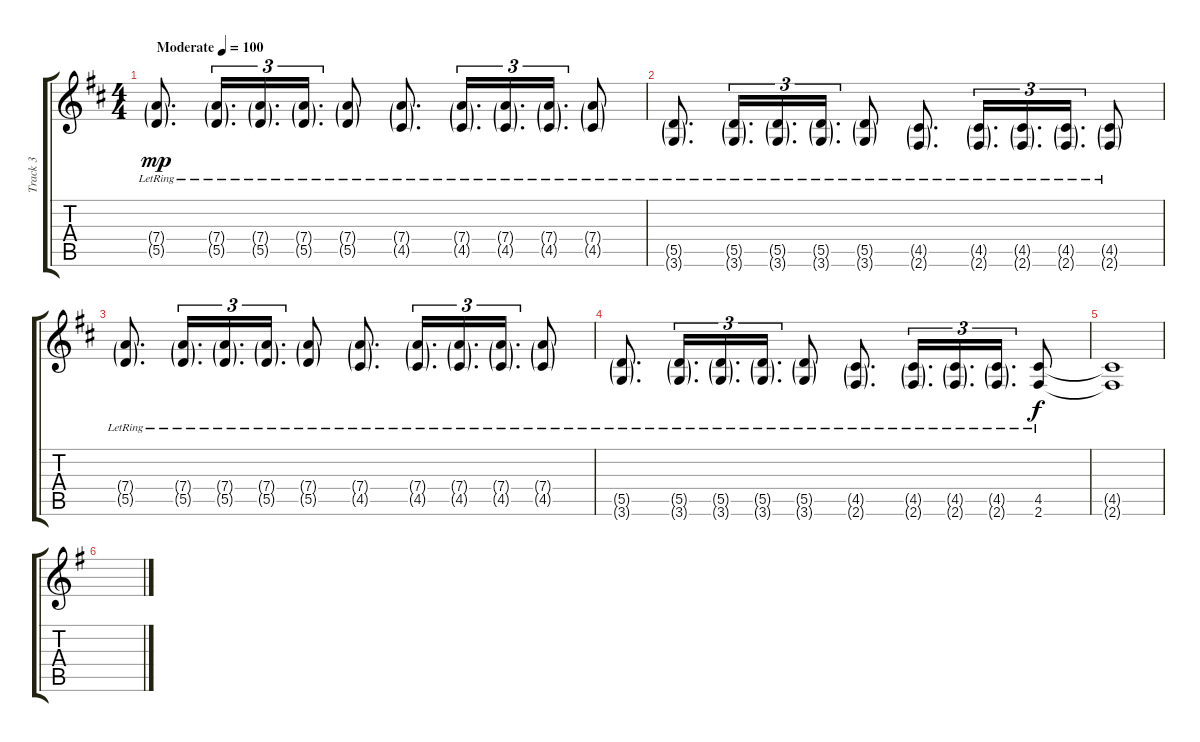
\track ("Track 3" "Track 3") {instrument acousticguitarnylon}
\staff {score tabs}
\tuning (E4 B3 G3 D3 A2 E2) {hide}
\ts (4 4)
\tempo (100 "Moderate")
\clef g2
\ks d
(7.4{g lr} 5.5{g lr}).8{d dy mp instrument acousticguitarnylon} (7.4{g lr} 5.5{g lr}).16{d tu (3 2)} (7.4{g lr} 5.5{g lr}).16{d tu (3 2)} (7.4{g lr} 5.5{g lr}).16{d tu (3 2)} (7.4{g lr} 5.5{g lr}).8 (7.4{g lr} 4.5{g lr}).8{d} (7.4{g lr} 4.5{g lr}).16{d tu (3 2)} (7.4{g lr} 4.5{g lr}).16{d tu (3 2)} (7.4{g lr} 4.5{g lr}).16{d tu (3 2)} (7.4{g lr} 4.5{g lr}).8 |
(5.5{g lr} 3.6{g lr}).8{d} (5.5{g lr} 3.6{g lr}).16{d tu (3 2)} (5.5{g lr} 3.6{g lr}).16{d tu (3 2)} (5.5{g lr} 3.6{g lr}).16{d tu (3 2)} (5.5{g lr} 3.6{g lr}).8 (4.5{g lr} 2.6{g lr}).8{d} (4.5{g lr} 2.6{g lr}).16{d tu (3 2)} (4.5{g lr} 2.6{g lr}).16{d tu (3 2)} (4.5{g lr} 2.6{g lr}).16{d tu (3 2)} (4.5{g lr} 2.6{g lr}).8 |
(7.4{g lr} 5.5{g lr}).8{d} (7.4{g lr} 5.5{g lr}).16{d tu (3 2)} (7.4{g lr} 5.5{g lr}).16{d tu (3 2)} (7.4{g lr} 5.5{g lr}).16{d tu (3 2)} (7.4{g lr} 5.5{g lr}).8 (7.4{g lr} 4.5{g lr}).8{d} (7.4{g lr} 4.5{g lr}).16{d tu (3 2)} (7.4{g lr} 4.5{g lr}).16{d tu (3 2)} (7.4{g lr} 4.5{g lr}).16{d tu (3 2)} (7.4{g lr} 4.5{g lr}).8 |
(5.5{g lr} 3.6{g lr}).8{d} (5.5{g lr} 3.6{g lr}).16{d tu (3 2)} (5.5{g lr} 3.6{g lr}).16{d tu (3 2)} (5.5{g lr} 3.6{g lr}).16{d tu (3 2)} (5.5{g lr} 3.6{g lr}).8 (4.5{g lr} 2.6{g lr}).8{d} (4.5{g lr} 2.6{g lr}).16{d tu (3 2)} (4.5{g lr} 2.6{g lr}).16{d tu (3 2)} (4.5{g lr} 2.6{g lr}).16{d tu (3 2)} (4.5{lr} 2.6{lr}).8{dy f} |
(4.5{t} 2.6{t}).1 |
\ks g
